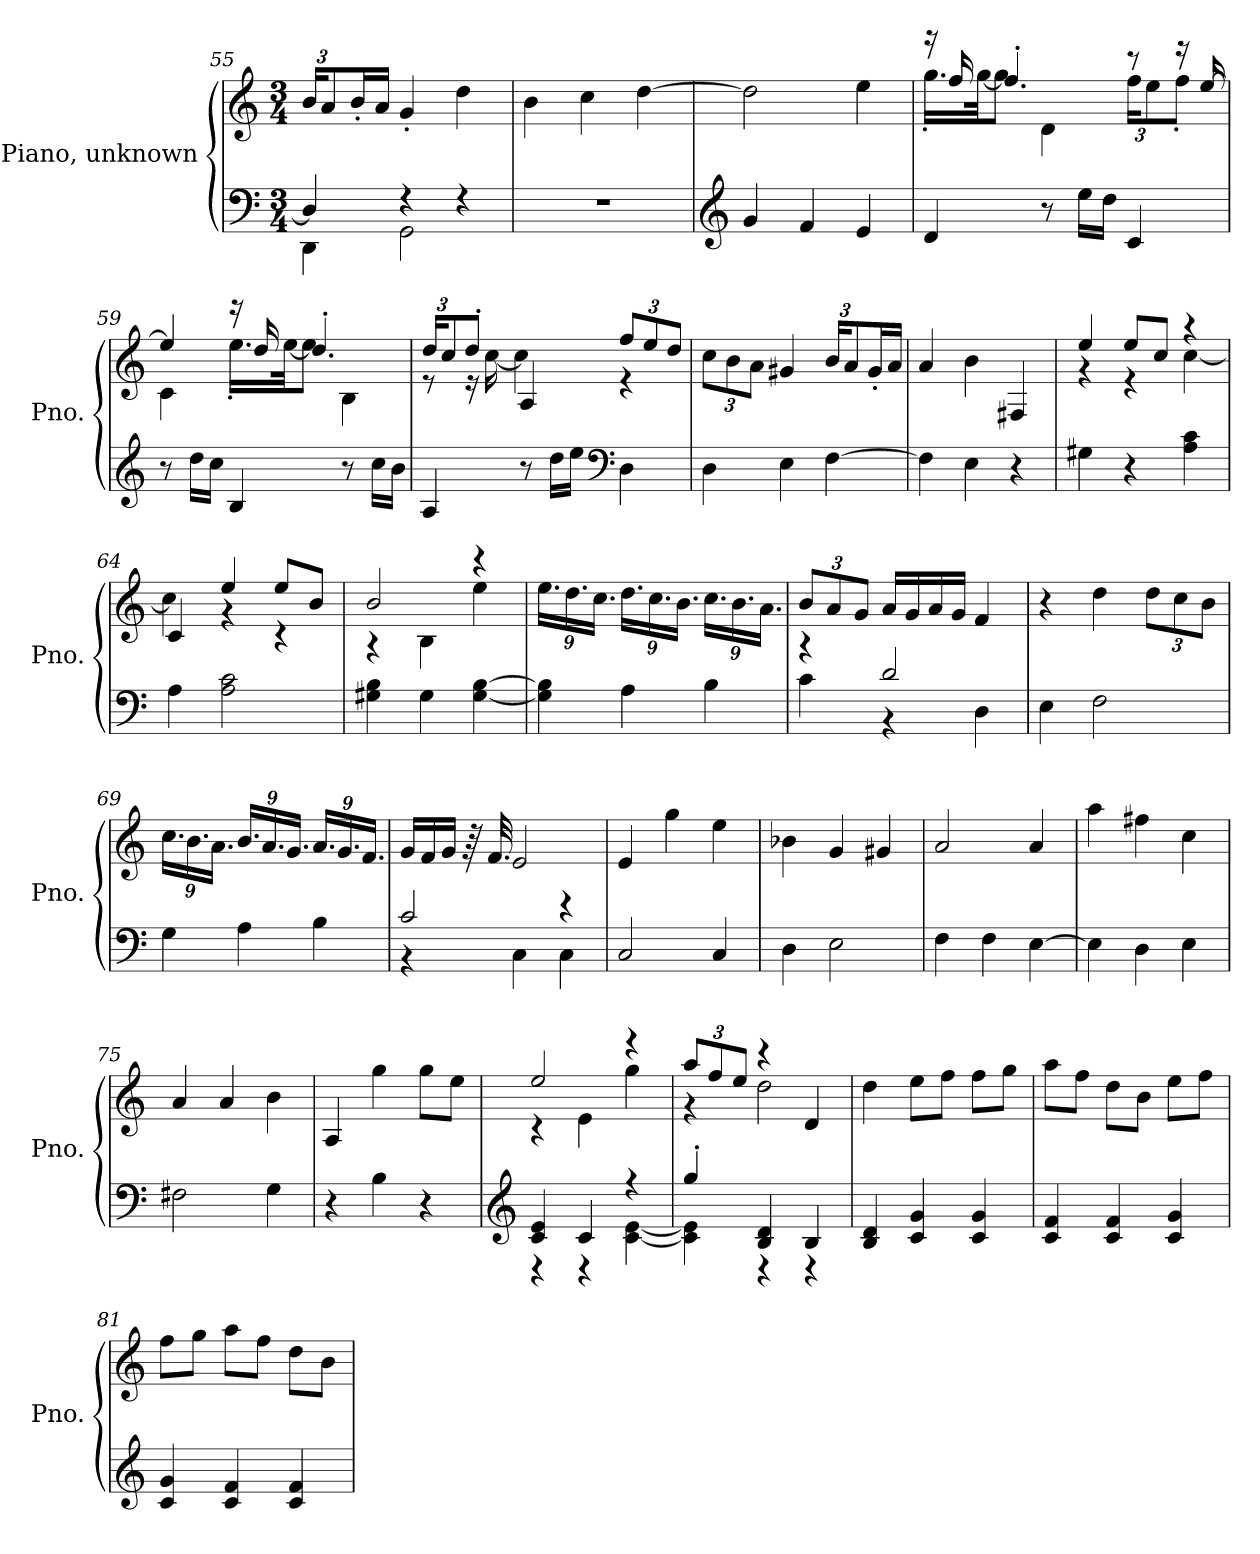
**kern	**kern
*part1	*part1
*staff2	*staff1
*I"Piano, unknown	*
*I'Pno.	*
*clefF4	*clefG2
*k[]	*k[]
*M3/4	*M3/4
=55	=55
*^	*
*	*	*Xbrackettup
4D/]	4DD\	24b/KL
.	.	12a/
.	.	16b'/L
.	.	16a/JJ
4r	2GG\	4g'/
4r	.	4dd\
*v	*v	*
=56	=56
2.r	4b\
.	4cc\
.	[4dd\
!!LO:LB:g=z
=57	=57
*clefG2	*
4g/	2dd\]
4f/	.
4e/	4ee\
=58	=58
*	*^
4d/	16r	16.gg'\LL
.	16ff/	.
.	.	[32gg\JK
.	4.ff'/	8gg\J]
8r	.	4d\
16ee\LL	.	.
16dd\JJ	.	.
4c/	8r	24ff\KL
.	.	12ee\
.	16r	8ff'\J
.	[16ee/	.
=59	=59	=59
8r	4ee/]	4c\
16dd\LL	.	.
16cc\JJ	.	.
4B/	16r	16.ee'\LL
.	16dd/	.
.	.	[32ee\JK
.	4.dd'/	8ee\J]
8r	.	4B\
16cc\LL	.	.
16b\JJ	.	.
=60	=60	=60
4A/	24dd/KL	8r
.	12cc/	.
.	8dd'/J	16r
.	.	[16cc\
8r	4A/	4cc\]
16dd\LL	.	.
16ee\JJ	.	.
*clefF4	*	*
4D\	12ff/L	4r
.	12ee/	.
.	12dd/J	.
*	*v	*v
!!LO:LB:g=z
=61	=61
4D\	12cc\L
.	12b\
.	12a\J
4E\	4g#X/
[4F\	24b/KL
.	12a/
.	16g#'/L
.	16a/JJ
=62	=62
4F\]	4a/
4E\	4b\
4r	4F#X/
=63	=63
*	*^
4G#X\	4ee/	4r
4r	8ee/L	4r
.	8cc/J	.
4A\ 4c\	4r	[4cc\
=64	=64	=64
4A\	4c/	4cc\]
2A\ 2c\	4ee/	4r
.	8ee/L	4r
.	8b/J	.
=65	=65	=65
4G#X\ 4B\	2b/	4r
4G#\	.	4B\
[4G#\ [4B\	4r	4ee\
*	*v	*v
=66	=66
4G#\] 4B\]	18.ee\LL
.	18.dd\
.	18.cc\JJ
4A\	18.dd\LL
.	18.cc\
.	18.b\JJ
4B\	18.cc\LL
.	18.b\
.	18.a\JJ
!!LO:PB:g=z
=67	=67
*^	*
4r	4c\	12b/L
.	.	12a/
.	.	12g/J
2d/	4r	16a/LL
.	.	16g/
.	.	16a/
.	.	16g/JJ
.	4D\	4f/
*v	*v	*
=68	=68
4E\	4r
2F\	4dd\
.	12dd\L
.	12cc\
.	12b\J
=69	=69
4G\	18.cc\LL
.	18.b\
.	18.a\JJ
4A\	18.b/LL
.	18.a/
.	18.g/JJ
4B\	18.a/LL
.	18.g/
.	18.f/JJ
=70	=70
*^	*
2c/	4r	16g/LL
.	.	16f/
.	.	16g/JJ
.	.	64r
.	.	32.f/
.	4C\	2e/
4r	4C\	.
*v	*v	*
=71	=71
2C/	4e/
.	4gg\
4C/	4ee\
=72	=72
4D\	4b-X\
2E\	4g/
.	4g#X/
!!LO:LB:g=z
=73	=73
4F\	2a/
4F\	.
[4E\	4a/
=74	=74
4E\]	4aa\
4D\	4ff#X\
4E\	4cc\
=75	=75
2F#X\	4a/
.	4a/
4G\	4b\
=76	=76
4r	4A/
4B\	4gg\
4r	8gg\L
.	8ee\J
=77	=77
*clefG2	*
*^	*^
4c/ 4e/	4r	2ee/	4r
4c/	4r	.	4e\
4r	[4c\ [4e\	4r	4gg\
=78	=78	=78	=78
4gg'/	4c\] 4e\]	12aa/L	4r
.	.	12ff/	.
.	.	12ee/J	.
4B/ 4d/	4r	4r	2dd\
4B/	4r	4d/	.
*v	*v	*	*
*	*v	*v
=79	=79
4B/ 4d/	4dd\
4c/ 4g/	8ee\L
.	8ff\J
4c/ 4g/	8ff\L
.	8gg\J
=80	=80
4c/ 4f/	8aa\L
.	8ff\J
4c/ 4f/	8dd\L
.	8b\J
4c/ 4g/	8ee\L
.	8ff\J
!!LO:LB:g=z
=81	=81
4c/ 4g/	8ff\L
.	8gg\J
4c/ 4f/	8aa\L
.	8ff\J
4c/ 4f/	8dd\L
.	8b\J
=	=
*-	*-
